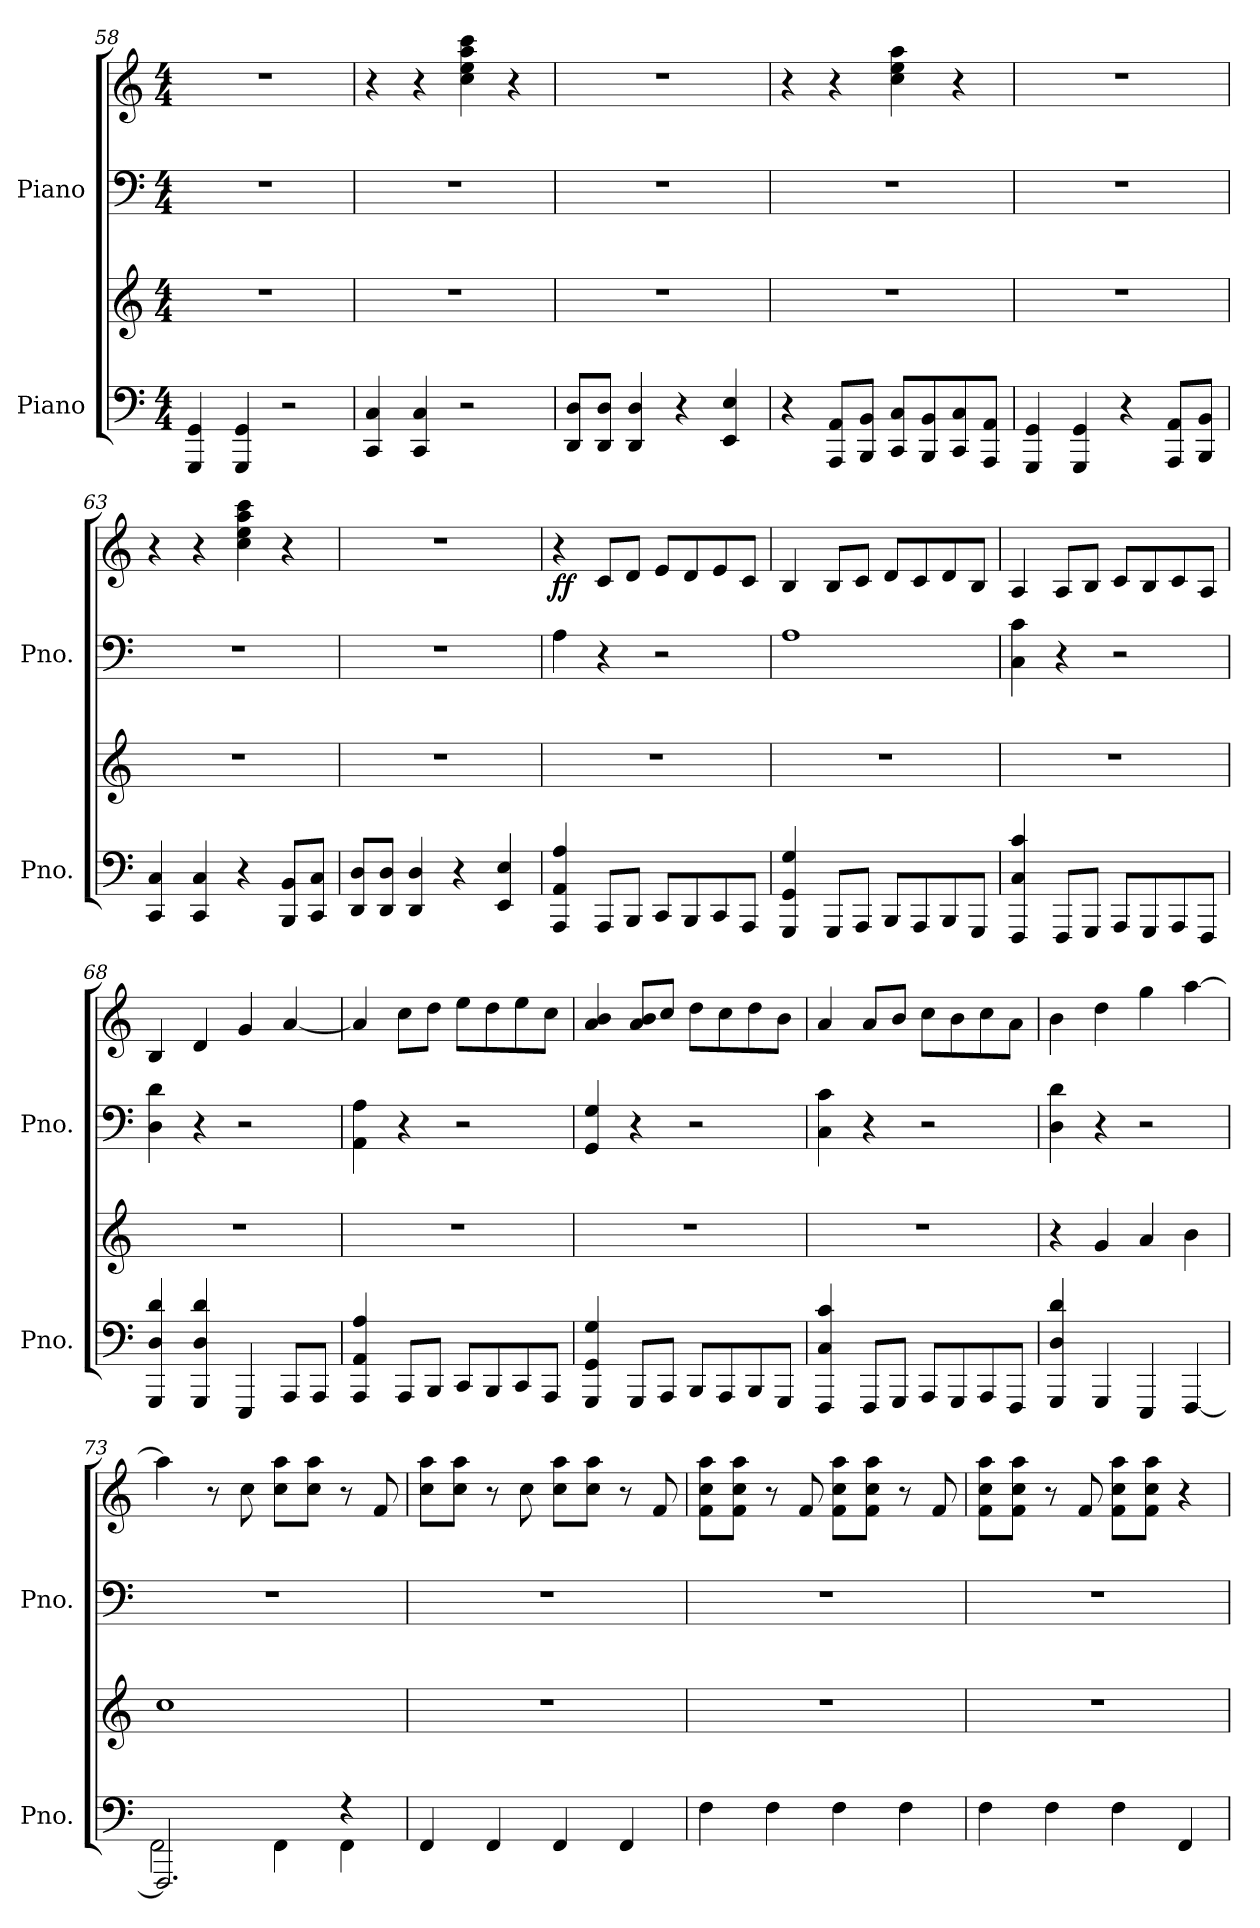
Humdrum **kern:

**kern	**kern	**kern	**kern	**dynam
*part2	*part2	*part1	*part1	*part1
*staff4	*staff3	*staff2	*staff1	*staff1/2
*I"Piano	*	*I"Piano	*	*
*I'Pno.	*	*I'Pno.	*	*
*clefF4	*clefG2	*clefF4	*clefG2	*
*k[]	*k[]	*k[]	*k[]	*
*C:	*C:	*C:	*C:	*
*M4/4	*M4/4	*M4/4	*M4/4	*
=58	=58	=58	=58	=58
4GGG/ 4GG/	1r	1r	1r	.
4GGG/ 4GG/	.	.	.	.
2r	.	.	.	.
=59	=59	=59	=59	=59
4CC/ 4C/	1r	1r	4r	.
4CC/ 4C/	.	.	4r	.
2r	.	.	4cc\ 4ee\ 4aa\ 4ccc\	.
.	.	.	4r	.
=60	=60	=60	=60	=60
8DD/ 8D/L	1r	1r	1r	.
8DD/ 8D/J	.	.	.	.
4DD/ 4D/	.	.	.	.
4r	.	.	.	.
4EE/ 4E/	.	.	.	.
!!LO:LB:g=z
=61	=61	=61	=61	=61
4r	1r	1r	4r	.
8AAA/ 8AA/L	.	.	4r	.
8BBB/ 8BB/J	.	.	.	.
8CC/ 8C/L	.	.	4cc\ 4ee\ 4aa\	.
8BBB/ 8BB/	.	.	.	.
8CC/ 8C/	.	.	4r	.
8AAA/ 8AA/J	.	.	.	.
=62	=62	=62	=62	=62
4GGG/ 4GG/	1r	1r	1r	.
4GGG/ 4GG/	.	.	.	.
4r	.	.	.	.
8AAA/ 8AA/L	.	.	.	.
8BBB/ 8BB/J	.	.	.	.
=63	=63	=63	=63	=63
4CC/ 4C/	1r	1r	4r	.
4CC/ 4C/	.	.	4r	.
4r	.	.	4cc\ 4ee\ 4aa\ 4ccc\	.
8BBB/ 8BB/L	.	.	4r	.
8CC/ 8C/J	.	.	.	.
=64	=64	=64	=64	=64
8DD/ 8D/L	1r	1r	1r	.
8DD/ 8D/J	.	.	.	.
4DD/ 4D/	.	.	.	.
4r	.	.	.	.
4EE/ 4E/	.	.	.	.
=65	=65	=65	=65	=65
!	!	!	!	!LO:DY:b
4AAA/ 4AA/ 4A/	1r	4A\	4r	ff
8AAA/L	.	4r	8c/L	.
8BBB/J	.	.	8d/J	.
8CC/L	.	2r	8e/L	.
8BBB/	.	.	8d/	.
8CC/	.	.	8e/	.
8AAA/J	.	.	8c/J	.
=66	=66	=66	=66	=66
4GGG/ 4GG/ 4G/	1r	1A	4B/	.
8GGG/L	.	.	8B/L	.
8AAA/J	.	.	8c/J	.
8BBB/L	.	.	8d/L	.
8AAA/	.	.	8c/	.
8BBB/	.	.	8d/	.
8GGG/J	.	.	8B/J	.
!!LO:LB:g=z
=67	=67	=67	=67	=67
4FFF/ 4C/ 4c/	1r	4C\ 4c\	4A/	.
8FFF/L	.	4r	8A/L	.
8GGG/J	.	.	8B/J	.
8AAA/L	.	2r	8c/L	.
8GGG/	.	.	8B/	.
8AAA/	.	.	8c/	.
8FFF/J	.	.	8A/J	.
=68	=68	=68	=68	=68
4GGG/ 4D/ 4d/	1r	4D\ 4d\	4B/	.
4GGG/ 4D/ 4d/	.	4r	4d/	.
4EEE/	.	2r	4g/	.
8AAA/L	.	.	[4a/	.
8AAA/J	.	.	.	.
=69	=69	=69	=69	=69
4AAA/ 4AA/ 4A/	1r	4AA\ 4A\	4a/]	.
8AAA/L	.	4r	8cc\L	.
8BBB/J	.	.	8dd\J	.
8CC/L	.	2r	8ee\L	.
8BBB/	.	.	8dd\	.
8CC/	.	.	8ee\	.
8AAA/J	.	.	8cc\J	.
=70	=70	=70	=70	=70
4GGG/ 4GG/ 4G/	1r	4GG/ 4G/	4a/ 4b/	.
8GGG/L	.	4r	8a/ 8b/L	.
8AAA/J	.	.	8cc/J	.
8BBB/L	.	2r	8dd\L	.
8AAA/	.	.	8cc\	.
8BBB/	.	.	8dd\	.
8GGG/J	.	.	8b\J	.
=71	=71	=71	=71	=71
4FFF/ 4C/ 4c/	1r	4C\ 4c\	4a/	.
8FFF/L	.	4r	8a/L	.
8GGG/J	.	.	8b/J	.
8AAA/L	.	2r	8cc\L	.
8GGG/	.	.	8b\	.
8AAA/	.	.	8cc\	.
8FFF/J	.	.	8a\J	.
!!LO:PB:g=z
=72	=72	=72	=72	=72
4GGG/ 4D/ 4d/	4r	4D\ 4d\	4b\	.
4GGG/	4g/	4r	4dd\	.
4EEE/	4a/	2r	4gg\	.
[4FFF/	4b\	.	[4aa\	.
=73	=73	=73	=73	=73
*^	*	*	*	*
2.FFF/]	2FF\	1cc	1r	4aa\]	.
.	.	.	.	8r	.
.	.	.	.	8cc\	.
.	4FF\	.	.	8cc\ 8aa\L	.
.	.	.	.	8cc\ 8aa\J	.
4r	4FF\	.	.	8r	.
.	.	.	.	8f/	.
*v	*v	*	*	*	*
=74	=74	=74	=74	=74
4FF/	1r	1r	8cc\ 8aa\L	.
.	.	.	8cc\ 8aa\J	.
4FF/	.	.	8r	.
.	.	.	8cc\	.
4FF/	.	.	8cc\ 8aa\L	.
.	.	.	8cc\ 8aa\J	.
4FF/	.	.	8r	.
.	.	.	8f/	.
=75	=75	=75	=75	=75
4F\	1r	1r	8f\ 8cc\ 8aa\L	.
.	.	.	8f\ 8cc\ 8aa\J	.
4F\	.	.	8r	.
.	.	.	8f/	.
4F\	.	.	8f\ 8cc\ 8aa\L	.
.	.	.	8f\ 8cc\ 8aa\J	.
4F\	.	.	8r	.
.	.	.	8f/	.
=76	=76	=76	=76	=76
4F\	1r	1r	8f\ 8cc\ 8aa\L	.
.	.	.	8f\ 8cc\ 8aa\J	.
4F\	.	.	8r	.
.	.	.	8f/	.
4F\	.	.	8f\ 8cc\ 8aa\L	.
.	.	.	8f\ 8cc\ 8aa\J	.
4FF/	.	.	4r	.
=	=	=	=	=
*-	*-	*-	*-	*-
